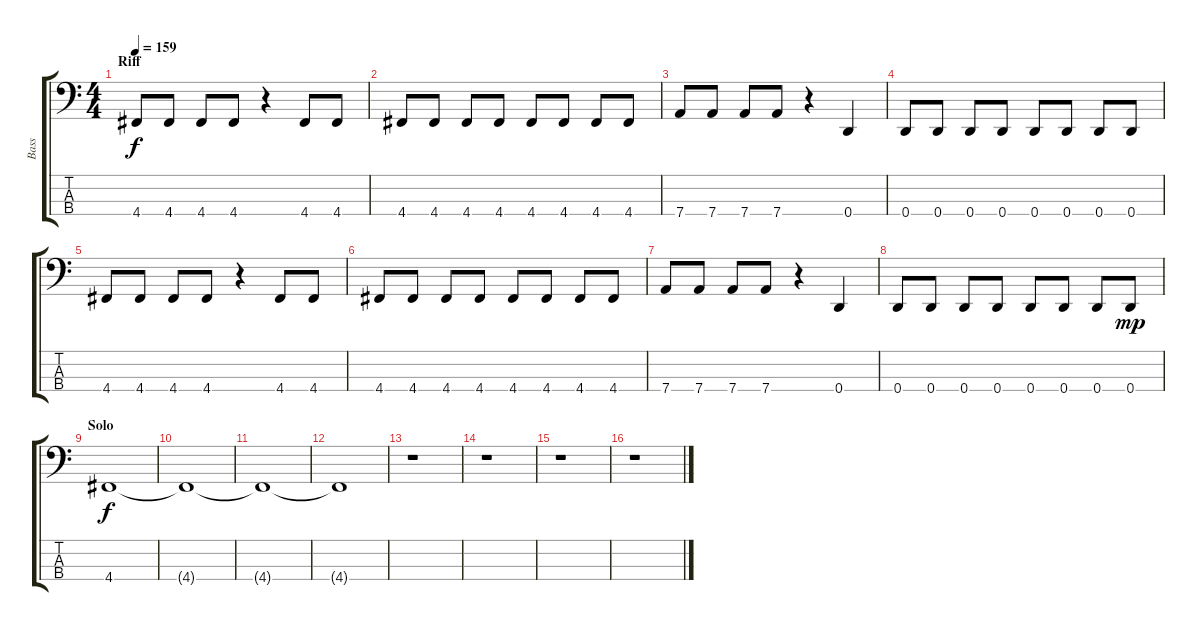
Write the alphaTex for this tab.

\track ("Bass" "Bass") {instrument acousticbass}
\staff {score tabs}
\tuning (G2 D2 A1 D1) {hide}
\ts (4 4)
\section ("" "Riff")
\tempo 159
\clef f4
\ks c
4.4.8{dy f} 4.4.8 4.4.8 4.4.8 r.4 4.4.8 4.4.8 |
4.4.8 4.4.8 4.4.8 4.4.8 4.4.8 4.4.8 4.4.8 4.4.8 |
7.4.8 7.4.8 7.4.8 7.4.8 r.4 0.4.4 |
0.4.8 0.4.8 0.4.8 0.4.8 0.4.8 0.4.8 0.4.8 0.4.8 |
4.4.8 4.4.8 4.4.8 4.4.8 r.4 4.4.8 4.4.8 |
4.4.8 4.4.8 4.4.8 4.4.8 4.4.8 4.4.8 4.4.8 4.4.8 |
7.4.8 7.4.8 7.4.8 7.4.8 r.4 0.4.4 |
0.4.8 0.4.8 0.4.8 0.4.8 0.4.8 0.4.8 0.4.8 0.4.8{dy mp} |
\section ("" "Solo")
4.4.1{dy f} |
4.4{t}.1 |
4.4{t}.1 |
4.4{t}.1 |
r.1 |
r.1 |
r.1 |
r.1
